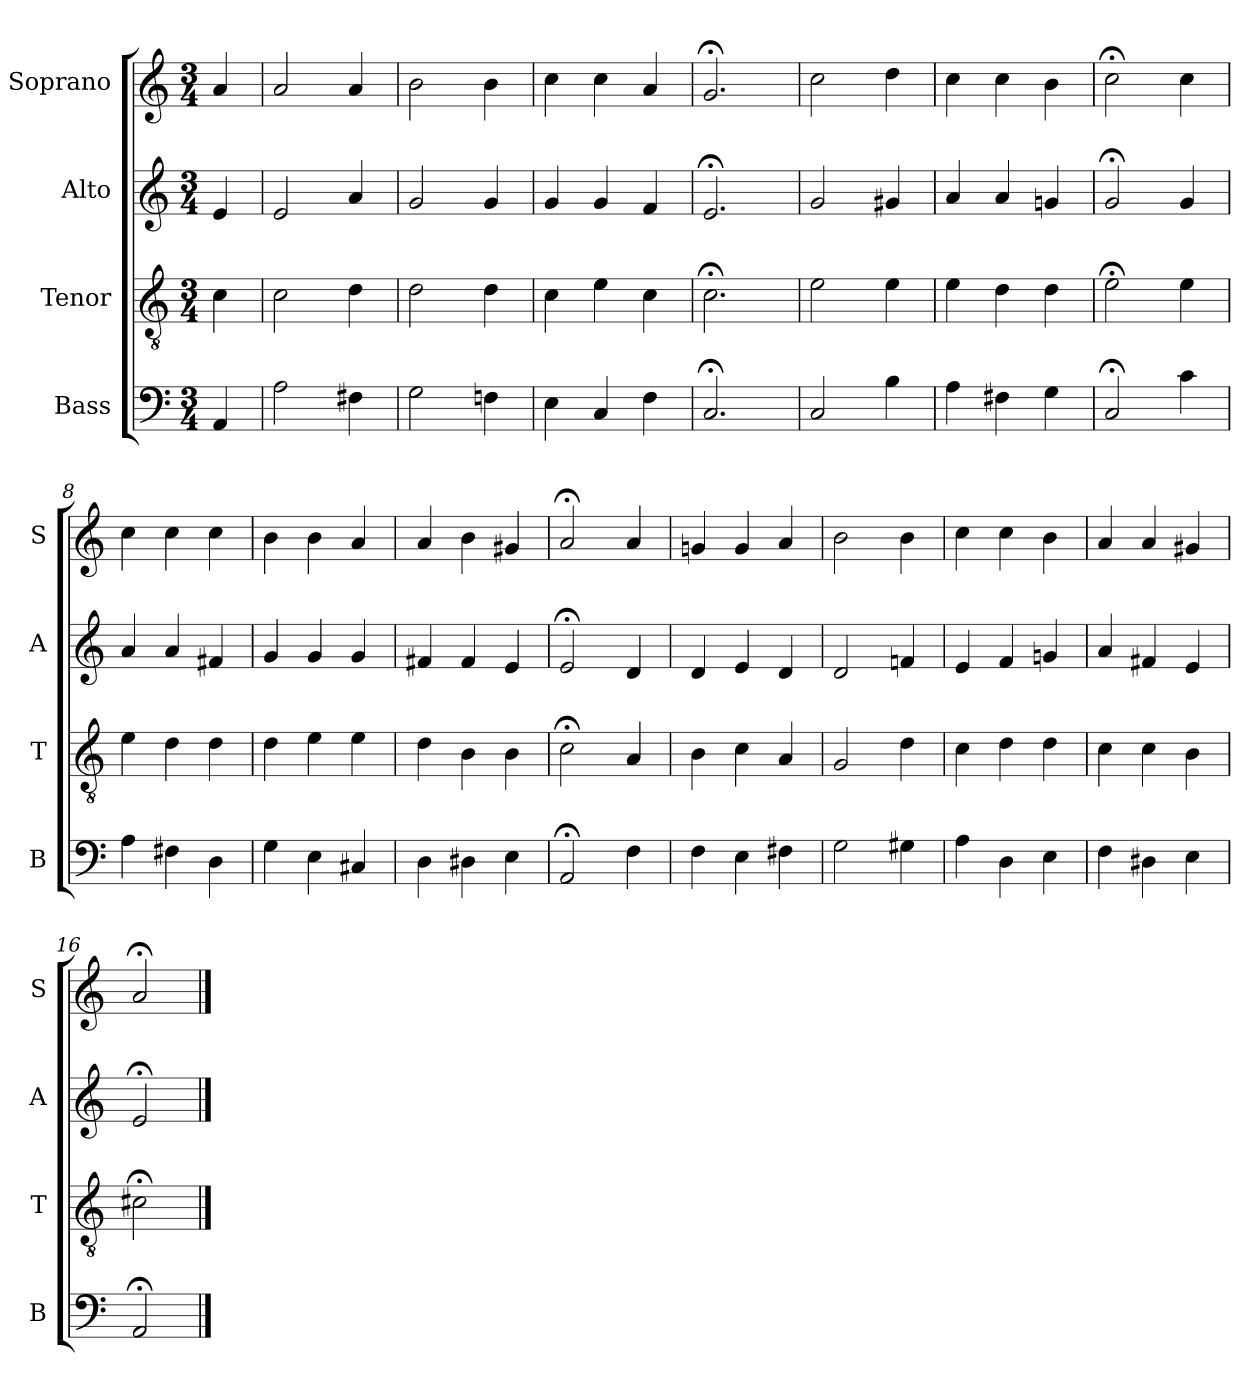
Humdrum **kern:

**kern	**kern	**kern	**kern
*part4	*part3	*part2	*part1
*staff4	*staff3	*staff2	*staff1
*I"Bass	*I"Tenor	*I"Alto	*I"Soprano
*I'B	*I'T	*I'A	*I'S
*clefF4	*clefGv2	*clefG2	*clefG2
*k[]	*k[]	*k[]	*k[]
*a:	*a:	*a:	*a:
*M3/4	*M3/4	*M3/4	*M3/4
*MM100	*MM100	*MM100	*MM100
=	=	=	=
4AA	4c	4e	4a
=1	=1	=1	=1
2A	2c	2e	2a
4F#X	4d	4a	4a
=2	=2	=2	=2
2G	2d	2g	2b
4Fn	4d	4g	4b
=3	=3	=3	=3
4E	4c	4g	4cc
4C	4e	4g	4cc
4F	4c	4f	4a
=4	=4	=4	=4
2.C;<	2.c;<	2.e;<	2.g;<
=5	=5	=5	=5
2C	2e	2g	2cc
4B	4e	4g#X	4dd
=6	=6	=6	=6
4A	4e	4a	4cc
4F#X	4d	4a	4cc
4G	4d	4gn	4b
=7	=7	=7	=7
2C;<	2e;<	2g;<	2cc;<
4c	4e	4g	4cc
=8	=8	=8	=8
4A	4e	4a	4cc
4F#X	4d	4a	4cc
4D	4d	4f#X	4cc
=9	=9	=9	=9
4G	4d	4g	4b
4E	4e	4g	4b
4C#X	4e	4g	4a
=10	=10	=10	=10
4D	4d	4f#X	4a
4D#X	4B	4f#	4b
4E	4B	4e	4g#X
=11	=11	=11	=11
2AA;<	2c;<	2e;<	2a;<
4F	4A	4d	4a
=12	=12	=12	=12
4F	4B	4d	4gn
4E	4c	4e	4g
4F#X	4A	4d	4a
=13	=13	=13	=13
2G	2G	2d	2b
4G#X	4d	4fn	4b
=14	=14	=14	=14
4A	4c	4e	4cc
4D	4d	4f	4cc
4E	4d	4gn	4b
=15	=15	=15	=15
4F	4c	4a	4a
4D#X	4c	4f#X	4a
4E	4B	4e	4g#X
=16	=16	=16	=16
2AA;<	2c#X;<	2e;<	2a;<
==	==	==	==
*-	*-	*-	*-
